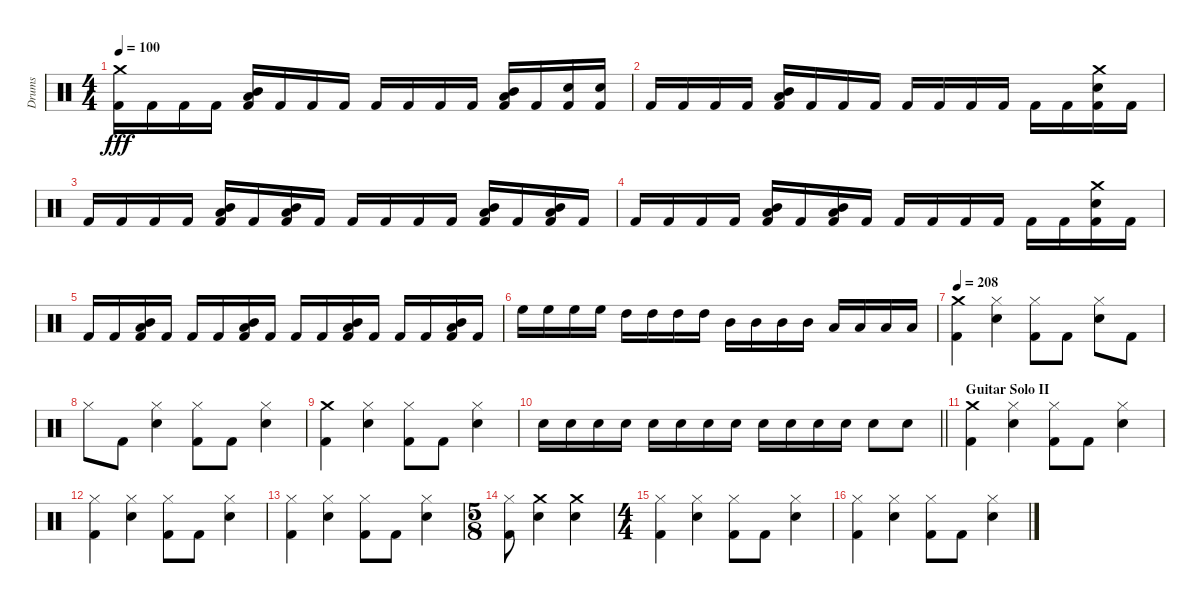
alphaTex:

\track ("Drums" "Drums") {instrument percussion}
\staff {score}
\articulation defaults
\ts (4 4)
\tempo 100
\clef neutral
\ks c
("Crash medium (hit)" "Kick (hit) 2").16{dy fff} "Kick (hit) 2".16 "Kick (hit) 2".16 "Kick (hit) 2".16 ("Mid Tom (hit)" "Kick (hit) 2" "Low Tom (hit)").16 "Kick (hit) 2".16 "Kick (hit) 2".16 "Kick (hit) 2".16 "Kick (hit) 2".16 "Kick (hit) 2".16 "Kick (hit) 2".16 "Kick (hit) 2".16 ("Mid Tom (hit)" "Kick (hit) 2" "Low Tom (hit)").16 "Kick (hit) 2".16 ("Kick (hit) 2" "Snare (hit) 2").16 ("Kick (hit) 2" "Snare (hit) 2").16 |
"Kick (hit) 2".16 "Kick (hit) 2".16 "Kick (hit) 2".16 "Kick (hit) 2".16 ("Kick (hit) 2" "Mid Tom (hit)" "Low Tom (hit)").16 "Kick (hit) 2".16 "Kick (hit) 2".16 "Kick (hit) 2".16 "Kick (hit) 2".16 "Kick (hit) 2".16 "Kick (hit) 2".16 "Kick (hit) 2".16 "Kick (hit) 2".16 "Kick (hit) 2".16 ("Snare (hit) 2" "Kick (hit) 2" "Crash medium (hit)").16 "Kick (hit) 2".16 |
"Kick (hit) 2".16 "Kick (hit) 2".16 "Kick (hit) 2".16 "Kick (hit) 2".16 ("Mid Tom (hit)" "Low Tom (hit)" "Kick (hit) 2").16 "Kick (hit) 2".16 ("Kick (hit) 2" "Mid Tom (hit)" "Low Tom (hit)").16 "Kick (hit) 2".16 "Kick (hit) 2".16 "Kick (hit) 2".16 "Kick (hit) 2".16 "Kick (hit) 2".16 ("Kick (hit) 2" "Mid Tom (hit)" "Low Tom (hit)").16 "Kick (hit) 2".16 ("Low Tom (hit)" "Mid Tom (hit)" "Kick (hit) 2").16 "Kick (hit) 2".16 |
"Kick (hit) 2".16 "Kick (hit) 2".16 "Kick (hit) 2".16 "Kick (hit) 2".16 ("Kick (hit) 2" "Mid Tom (hit)" "Low Tom (hit)").16 "Kick (hit) 2".16 ("Kick (hit) 2" "Low Tom (hit)" "Mid Tom (hit)").16 "Kick (hit) 2".16 "Kick (hit) 2".16 "Kick (hit) 2".16 "Kick (hit) 2".16 "Kick (hit) 2".16 "Kick (hit) 2".16 "Kick (hit) 2".16 ("Kick (hit) 2" "Crash medium (hit)" "Snare (hit) 2").16 "Kick (hit) 2".16 |
"Kick (hit) 2".16 "Kick (hit) 2".16 ("Kick (hit) 2" "Mid Tom (hit)" "Low Tom (hit)").16 "Kick (hit) 2".16 "Kick (hit) 2".16 "Kick (hit) 2".16 ("Kick (hit) 2" "Low Tom (hit)" "Mid Tom (hit)").16 "Kick (hit) 2".16 "Kick (hit) 2".16 "Kick (hit) 2".16 ("Low Tom (hit)" "Mid Tom (hit)" "Kick (hit) 2").16 "Kick (hit) 2".16 "Kick (hit) 2".16 "Kick (hit) 2".16 ("Mid Tom (hit)" "Low Tom (hit)" "Kick (hit) 2").16 "Kick (hit) 2".16 |
"High Floor Tom (hit)".16 "High Floor Tom (hit)".16 "High Floor Tom (hit)".16 "High Floor Tom (hit)".16 "High Tom (hit)".16 "High Tom (hit)".16 "High Tom (hit)".16 "High Tom (hit)".16 "Mid Tom (hit)".16 "Mid Tom (hit)".16 "Mid Tom (hit)".16 "Mid Tom (hit)".16 "Low Tom (hit)".16 "Low Tom (hit)".16 "Low Tom (hit)".16 "Low Tom (hit)".16 |
\tempo 208
("Kick (hit) 2" "Crash medium (hit)").4 ("Snare (hit) 2" "Hi-Hat (closed)").4 ("Kick (hit) 2" "Hi-Hat (closed)").8 "Kick (hit) 2".8 ("Hi-Hat (closed)" "Snare (hit) 2").8 "Kick (hit) 2".8 |
"Hi-Hat (closed)".8 "Kick (hit) 2".8 ("Snare (hit) 2" "Hi-Hat (closed)").4 ("Hi-Hat (closed)" "Kick (hit) 2").8 "Kick (hit) 2".8 ("Snare (hit) 2" "Hi-Hat (closed)").4 |
("Crash medium (hit)" "Kick (hit) 2").4 ("Snare (hit) 2" "Hi-Hat (closed)").4 ("Kick (hit) 2" "Hi-Hat (closed)").8 "Kick (hit) 2".8 ("Snare (hit) 2" "Hi-Hat (closed)").4 |
\barLineRight lightlight "Snare (hit) 2".16 "Snare (hit) 2".16 "Snare (hit) 2".16 "Snare (hit) 2".16 "Snare (hit) 2".16 "Snare (hit) 2".16 "Snare (hit) 2".16 "Snare (hit) 2".16 "Snare (hit) 2".16 "Snare (hit) 2".16 "Snare (hit) 2".16 "Snare (hit) 2".16 "Snare (hit) 2".8 "Snare (hit) 2".8
|
\section ("" "Guitar Solo II")
("Kick (hit) 2" "Crash medium (hit)").4 ("Snare (hit) 2" "Hi-Hat (closed)").4 ("Hi-Hat (closed)" "Kick (hit) 2").8 "Kick (hit) 2".8 ("Snare (hit) 2" "Hi-Hat (closed)").4 |
("Hi-Hat (closed)" "Kick (hit) 2").4 ("Snare (hit) 2" "Hi-Hat (closed)").4 ("Kick (hit) 2" "Hi-Hat (closed)").8 "Kick (hit) 2".8 ("Snare (hit) 2" "Hi-Hat (closed)").4 |
("Kick (hit) 2" "Hi-Hat (closed)").4 ("Snare (hit) 2" "Hi-Hat (closed)").4 ("Kick (hit) 2" "Hi-Hat (closed)").8 "Kick (hit) 2".8 ("Snare (hit) 2" "Hi-Hat (closed)").4 |
\ts (5 8)
("Hi-Hat (closed)" "Kick (hit) 2").8 ("Snare (hit) 2" "Crash medium (hit)").4 ("Crash medium (hit)" "Snare (hit) 2").4 |
\ts (4 4)
("Hi-Hat (closed)" "Kick (hit) 2").4 ("Snare (hit) 2" "Hi-Hat (closed)").4 ("Kick (hit) 2" "Hi-Hat (closed)").8 "Kick (hit) 2".8 ("Snare (hit) 2" "Hi-Hat (closed)").4 |
("Kick (hit) 2" "Hi-Hat (closed)").4 ("Snare (hit) 2" "Hi-Hat (closed)").4 ("Hi-Hat (closed)" "Kick (hit) 2").8 "Kick (hit) 2".8 ("Snare (hit) 2" "Hi-Hat (closed)").4
